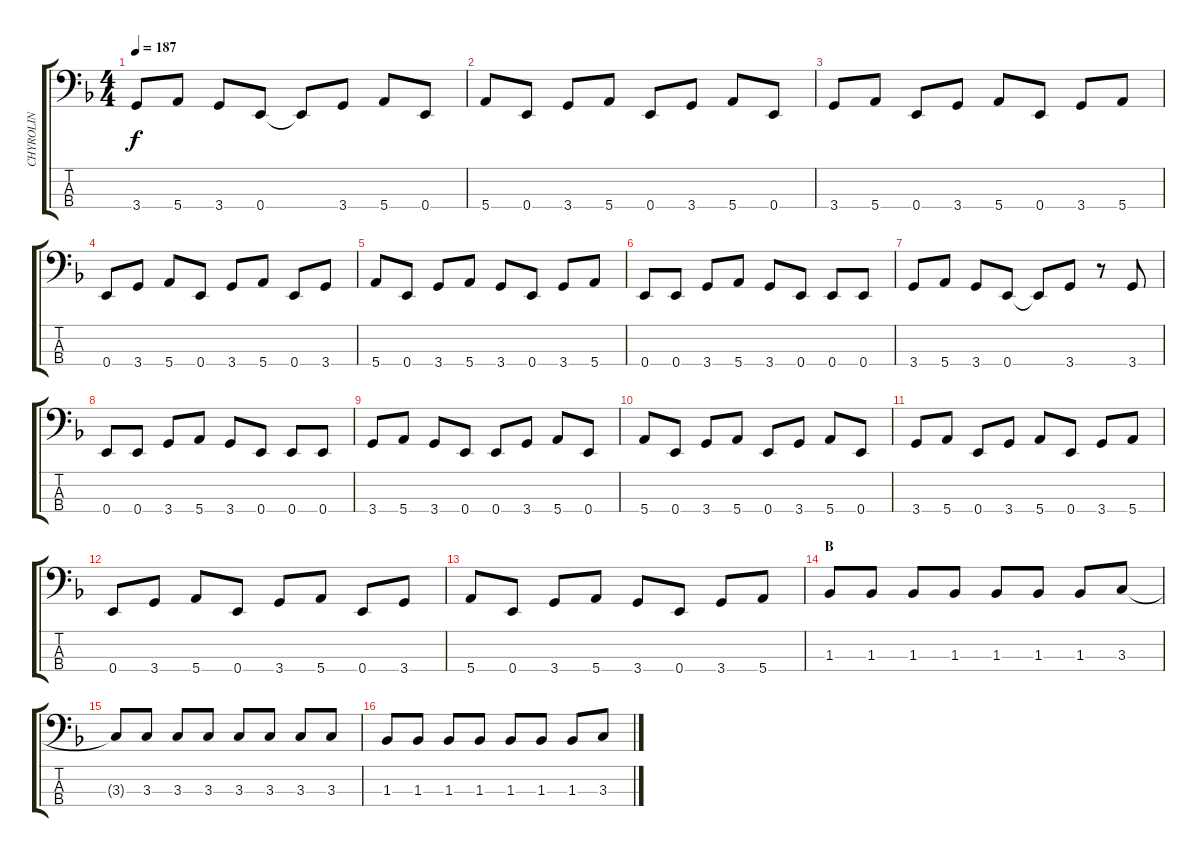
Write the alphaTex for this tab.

\track ("CHYROLIN" "CHYROLIN") {instrument overdrivenguitar}
\staff {score tabs}
\tuning (G2 D2 A1 E1) {hide}
\ts (4 4)
\tempo 187
\clef f4
\ks dminor
3.4.8{dy f} 5.4.8 3.4.8 0.4.8 0.4{t}.8 3.4.8 5.4.8 0.4.8 |
5.4.8 0.4.8 3.4.8 5.4.8 0.4.8 3.4.8 5.4.8 0.4.8 |
3.4.8 5.4.8 0.4.8 3.4.8 5.4.8 0.4.8 3.4.8 5.4.8 |
0.4.8 3.4.8 5.4.8 0.4.8 3.4.8 5.4.8 0.4.8 3.4.8 |
5.4.8 0.4.8 3.4.8 5.4.8 3.4.8 0.4.8 3.4.8 5.4.8 |
0.4.8 0.4.8 3.4.8 5.4.8 3.4.8 0.4.8 0.4.8 0.4.8 |
3.4.8 5.4.8 3.4.8 0.4.8 0.4{t}.8 3.4.8 r.8 3.4.8 |
0.4.8 0.4.8 3.4.8 5.4.8 3.4.8 0.4.8 0.4.8 0.4.8 |
3.4.8 5.4.8 3.4.8 0.4.8 0.4.8 3.4.8 5.4.8 0.4.8 |
5.4.8 0.4.8 3.4.8 5.4.8 0.4.8 3.4.8 5.4.8 0.4.8 |
3.4.8 5.4.8 0.4.8 3.4.8 5.4.8 0.4.8 3.4.8 5.4.8 |
0.4.8 3.4.8 5.4.8 0.4.8 3.4.8 5.4.8 0.4.8 3.4.8 |
5.4.8 0.4.8 3.4.8 5.4.8 3.4.8 0.4.8 3.4.8 5.4.8 |
\section ("" "B")
1.3.8 1.3.8 1.3.8 1.3.8 1.3.8 1.3.8 1.3.8 3.3.8 |
3.3{t}.8 3.3.8 3.3.8 3.3.8 3.3.8 3.3.8 3.3.8 3.3.8 |
1.3.8 1.3.8 1.3.8 1.3.8 1.3.8 1.3.8 1.3.8 3.3.8
